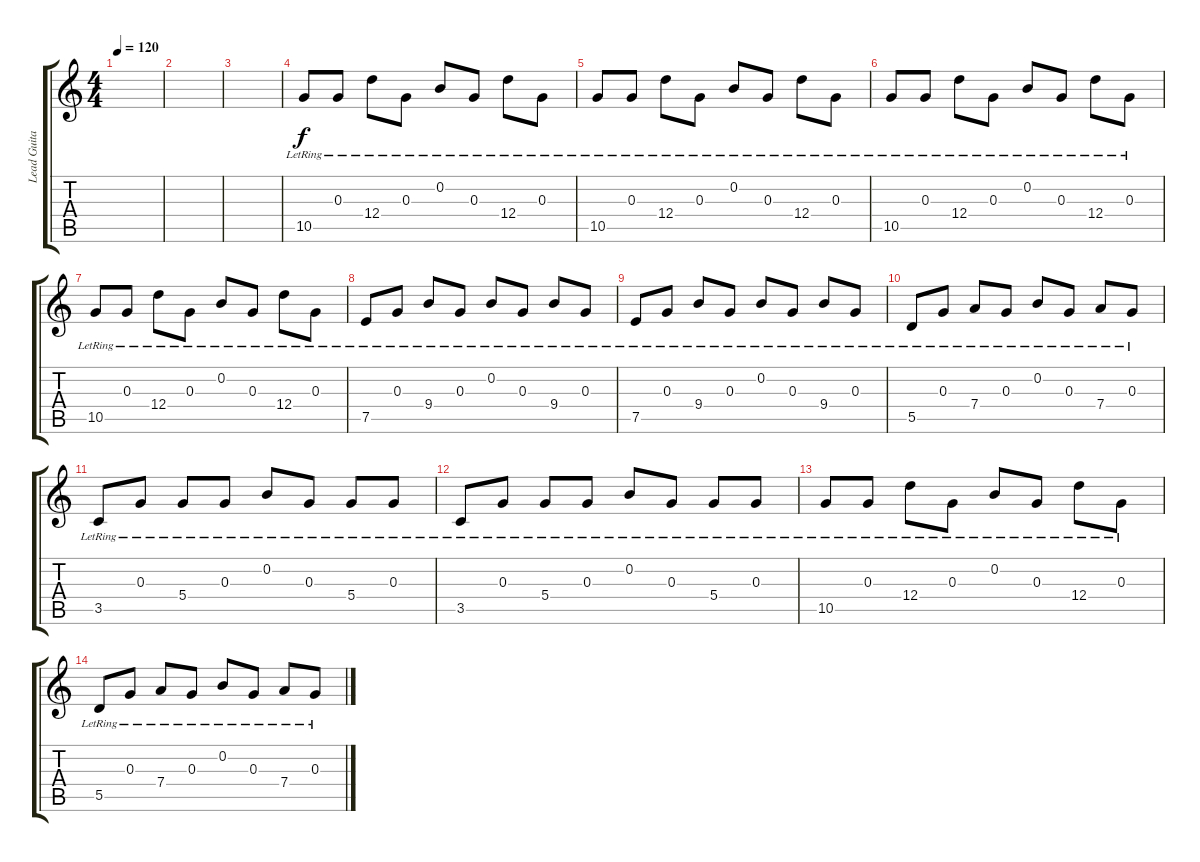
\track ("Lead Guitar" "Lead Guita") {instrument electricguitarjazz}
\staff {score tabs}
\tuning (E4 B3 G3 D3 A2 E2) {hide}
\ts (4 4)
\tempo 120
\clef g2
\ks c
|
|
|
10.5{lr}.8 0.3{lr}.8 12.4{lr}.8 0.3{lr}.8 0.2{lr}.8 0.3{lr}.8 12.4{lr}.8 0.3{lr}.8 |
10.5{lr}.8 0.3{lr}.8 12.4{lr}.8 0.3{lr}.8 0.2{lr}.8 0.3{lr}.8 12.4{lr}.8 0.3{lr}.8 |
10.5{lr}.8 0.3{lr}.8 12.4{lr}.8 0.3{lr}.8 0.2{lr}.8 0.3{lr}.8 12.4{lr}.8 0.3{lr}.8 |
10.5{lr}.8 0.3{lr}.8 12.4{lr}.8 0.3{lr}.8 0.2{lr}.8 0.3{lr}.8 12.4{lr}.8 0.3{lr}.8 |
7.5{lr}.8 0.3{lr}.8 9.4{lr}.8 0.3{lr}.8 0.2{lr}.8 0.3{lr}.8 9.4{lr}.8 0.3{lr}.8 |
7.5{lr}.8 0.3{lr}.8 9.4{lr}.8 0.3{lr}.8 0.2{lr}.8 0.3{lr}.8 9.4{lr}.8 0.3{lr}.8 |
5.5{lr}.8 0.3{lr}.8 7.4{lr}.8 0.3{lr}.8 0.2{lr}.8 0.3{lr}.8 7.4{lr}.8 0.3{lr}.8 |
3.5{lr}.8 0.3{lr}.8 5.4{lr}.8 0.3{lr}.8 0.2{lr}.8 0.3{lr}.8 5.4{lr}.8 0.3{lr}.8 |
3.5{lr}.8 0.3{lr}.8 5.4{lr}.8 0.3{lr}.8 0.2{lr}.8 0.3{lr}.8 5.4{lr}.8 0.3{lr}.8 |
10.5{lr}.8 0.3{lr}.8 12.4{lr}.8 0.3{lr}.8 0.2{lr}.8 0.3{lr}.8 12.4{lr}.8 0.3{lr}.8 |
5.5{lr}.8 0.3{lr}.8 7.4{lr}.8 0.3{lr}.8 0.2{lr}.8 0.3{lr}.8 7.4{lr}.8 0.3{lr}.8
